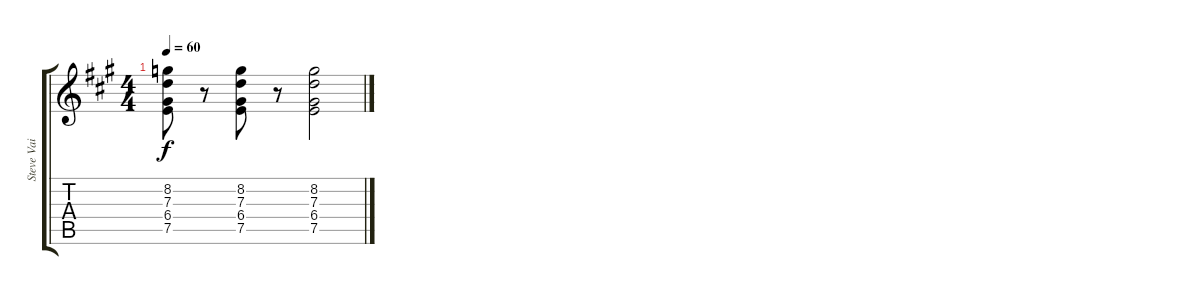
\track ("Steve Vai" "Steve Vai") {instrument distortionguitar}
\staff {score tabs}
\tuning (E4 B3 G3 D3 A2 E2) {hide}
\ts (4 4)
\tempo 60
\clef g2
\ks f#minor
(8.2 7.3 6.4 7.5).8{dy f} r.8 (8.2 7.3 6.4 7.5).8 r.8 (8.2 7.3 6.4 7.5).2
